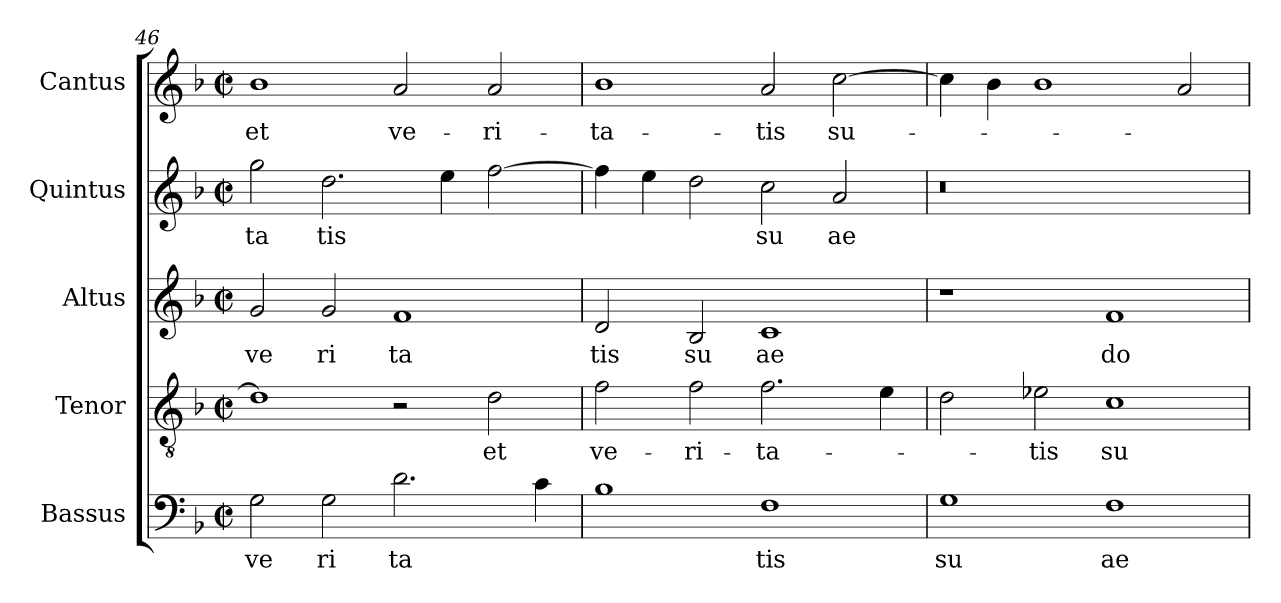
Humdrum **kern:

**kern	**text	**kern	**text	**kern	**text	**kern	**text	**kern	**text
*part5	*part5	*part4	*part4	*part3	*part3	*part2	*part2	*part1	*part1
*staff5	*staff5	*staff4	*staff4	*staff3	*staff3	*staff2	*staff2	*staff1	*staff1
*I"Bassus	*	*I"Tenor	*	*I"Altus	*	*I"Quintus	*	*I"Cantus	*
!!LO:LB:g=z
*clefF4	*	*clefGv2	*	*clefG2	*	*clefG2	*	*clefG2	*
*k[b-]	*	*k[b-]	*	*k[b-]	*	*k[b-]	*	*k[b-]	*
*F:	*	*F:	*	*F:	*	*F:	*	*F:	*
*M2/2	*	*M2/2	*	*M2/2	*	*M2/2	*	*M2/2	*
*met(c|)	*	*met(c|)	*	*met(c|)	*	*met(c|)	*	*met(c|)	*
=46	=46	=46	=46	=46	=46	=46	=46	=46	=46
!	!LO:LY:b:cj	!	!	!	!LO:LY:b:cj	!	!LO:LY:b:cj	!	!LO:LY:b:cj
2G\	ve	1d]	.	2g/	ve	2gg\	ta	1b-	et
!	!LO:LY:b:cj	!	!	!	!LO:LY:b:cj	!	!LO:LY:b:cj	!	!
2G\	ri	.	.	2g/	ri	2.dd\	tis	.	.
!	!LO:LY:b:cj	!	!	!	!LO:LY:b:cj	!	!	!	!LO:LY:b:cj
2.d\	ta	2r	.	1f	ta	.	.	2a/	ve-
.	.	.	.	.	.	4ee\	.	.	.
!	!	!	!LO:LY:b:cj	!	!	!	!	!	!LO:LY:b:cj
.	.	2d\	et	.	.	[>2ff\	.	2a/	-ri-
4c\	.	.	.	.	.	.	.	.	.
=47	=47	=47	=47	=47	=47	=47	=47	=47	=47
!	!	!	!LO:LY:b:cj	!	!LO:LY:b:cj	!	!	!	!LO:LY:b:cj
1B-	.	2f\	ve-	2d/	tis	4ff\]	.	1b-	-ta-
.	.	.	.	.	.	4ee\	.	.	.
!	!	!	!LO:LY:b:cj	!	!LO:LY:b:cj	!	!	!	!
.	.	2f\	-ri-	2B-/	su	2dd\	.	.	.
!	!LO:LY:b:cj	!	!LO:LY:b:cj	!	!LO:LY:b:cj	!	!LO:LY:b:cj	!	!LO:LY:b:cj
1F	tis	2.f\	-ta-	1c	ae	2cc\	su	2a/	-tis
!	!	!	!	!	!	!	!LO:LY:b:cj	!	!LO:LY:b:cj
.	.	.	.	.	.	2a/	ae	[>2cc\	su-
.	.	4e\	.	.	.	.	.	.	.
=48	=48	=48	=48	=48	=48	=48	=48	=48	=48
!	!LO:LY:b:cj	!	!	!	!	!	!	!	!
1G	su	2d\	.	1r	.	0r	.	4cc\]	.
.	.	.	.	.	.	.	.	4b-\	.
!	!	!	!LO:LY:b:cj	!	!	!	!	!	!
.	.	2e-X\	-tis	.	.	.	.	1b-	.
!	!LO:LY:b:cj	!	!LO:LY:b:cj	!	!LO:LY:b:cj	!	!	!	!
1F	ae	1c	su-	1f	do	.	.	.	.
.	.	.	.	.	.	.	.	2a/	.
=	=	=	=	=	=	=	=	=	=
*-	*-	*-	*-	*-	*-	*-	*-	*-	*-
